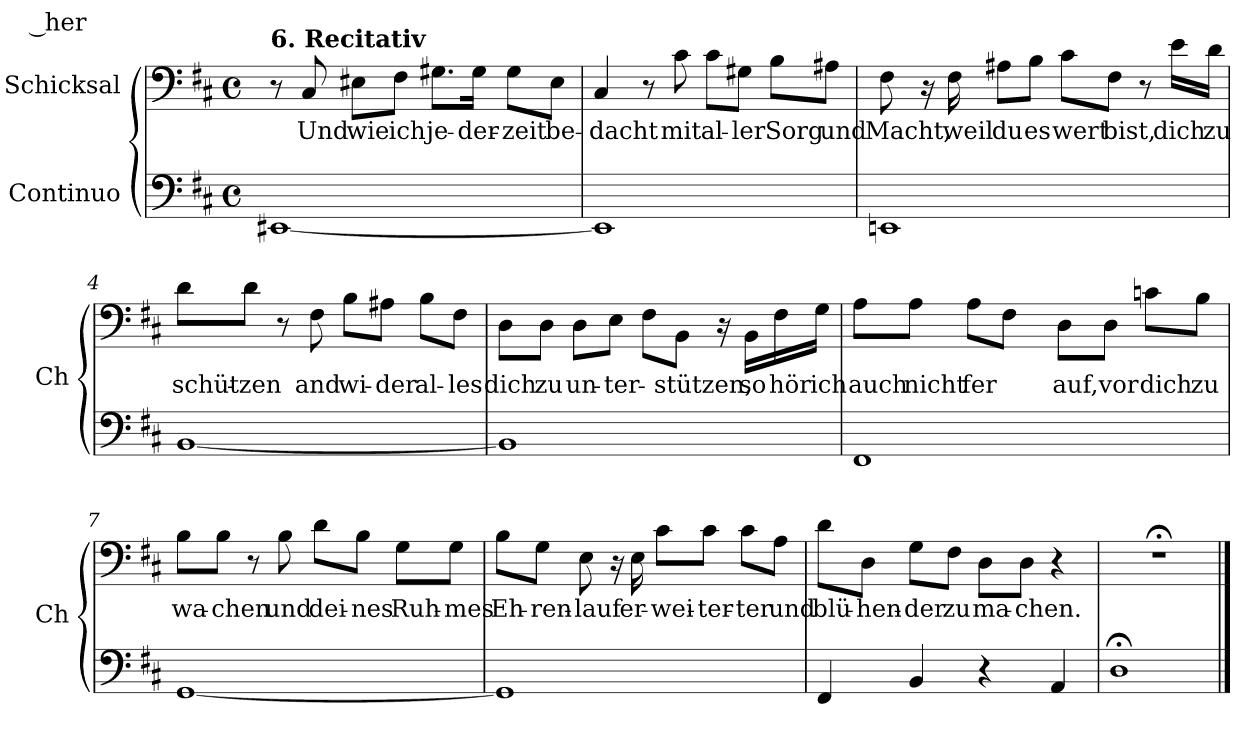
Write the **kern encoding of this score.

**kern	**kern	**text
*part2	*part1	*part1
*staff2	*staff1	*staff1
*I"Continuo	*I"Schicksal	*
*	*I'Ch	*
*clefF4	*clefF4	*
*k[f#c#]	*k[f#c#]	*
*M4/4	*M4/4	*
*met(c)	*met(c)	*
=1	=1	=1
!	!LO:TX:a:B:t=6. Recitativ	!
[1EE#X	8r	.
!	!	!LO:LY:b
.	8C#/	Und
!	!	!LO:LY:b
.	8E#X\L	wie
!	!	!LO:LY:b
.	8F#\J	ich
!	!	!LO:LY:b
.	8.G#X\L	je-
!	!	!LO:LY:b
.	16G#\Jk	-der-
!	!	!LO:LY:b
.	8G#\L	-zeit
!	!	!LO:LY:b
.	8E#\J	be-
=2	=2	=2
!	!	!LO:LY:b
1EE#]	4C#/	-dacht
.	8r	.
!	!	!LO:LY:b
.	8c#\	mit
!	!	!LO:LY:b
.	8c#\L	al-
!	!	!LO:LY:b
.	8G#X\J	-ler
!	!	!LO:LY:b
.	8B\L	Sorg
!	!	!LO:LY:b
.	8A#X\J	und
!!LO:LB:g=z
=3	=3	=3
!	!	!LO:LY:b
1EEn	8F#\	Macht,
.	16r	.
!	!	!LO:LY:b
.	16F#\	weil
!	!	!LO:LY:b
.	8A#X\L	du
!	!	!LO:LY:b
.	8B\J	es
!	!	!LO:LY:b
.	8c#\L	wert
!	!	!LO:LY:b
.	8F#\J	bist,
.	8r	.
!	!	!LO:LY:b
.	16e\LL	dich
!	!	!LO:LY:b
.	16d\JJ	zu
=4	=4	=4
!	!	!LO:LY:b
[1BB	8d\L	schüt-
!	!	!LO:LY:b
.	8d\J	-zen
.	8r	.
!	!	!LO:LY:b
.	8F#\	and
!	!	!LO:LY:b
.	8B\L	wi-
!	!	!LO:LY:b
.	8A#X\J	-der
!	!	!LO:LY:b
.	8B\L	al-
!	!	!LO:LY:b
.	8F#\J	-les
=5	=5	=5
!	!	!LO:LY:b
1BB]	8D\L	dich
!	!	!LO:LY:b
.	8D\J	zu
!	!	!LO:LY:b
.	8D\L	un-
!	!	!LO:LY:b
.	8E\J	-ter-
.	8F#\L	.
!	!	!LO:LY:b
.	8BB\J	stützen,
.	16r	.
!	!	!LO:LY:b
.	16BB\LL	so
!	!	!LO:LY:b
.	16F#\	hör
!	!	!LO:LY:b
.	16G\JJ	ich
!!LO:LB:g=z
=6	=6	=6
!	!	!LO:LY:b
1FF#	8A\L	auch
!	!	!LO:LY:b
.	8A\J	nicht
!	!	!LO:LY:b
.	8A\L	fer
!	!	!LO:LY:b
.	8F#\J	_her
!	!	!LO:LY:b
.	8D\L	auf,
!	!	!LO:LY:b
.	8D\J	vor
!	!	!LO:LY:b
.	8cn\L	dich
!	!	!LO:LY:b
.	8B\J	zu
=7	=7	=7
!	!	!LO:LY:b
[1GG	8B\L	wa-
!	!	!LO:LY:b
.	8B\J	-chen
.	8r	.
!	!	!LO:LY:b
.	8B\	und
!	!	!LO:LY:b
.	8d\L	dei-
!	!	!LO:LY:b
.	8B\J	-nes
!	!	!LO:LY:b
.	8G\L	Ruh-
!	!	!LO:LY:b
.	8G\J	-mes
!!LO:LB:g=z
=8	=8	=8
!	!	!LO:LY:b
1GG]	8B\L	Eh-
!	!	!LO:LY:b
.	8G\J	-ren-
!	!	!LO:LY:b
.	8E\	-lauf
.	16r	.
!	!	!LO:LY:b
.	16E\	er-
!	!	!LO:LY:b
.	8c#\L	-wei-
!	!	!LO:LY:b
.	8c#\J	-ter-
!	!	!LO:LY:b
.	8c#\L	-ter
!	!	!LO:LY:b
.	8A\J	und
=9	=9	=9
!	!	!LO:LY:b
4FF#/	8d\L	blü-
!	!	!LO:LY:b
.	8D\J	-hen-
!	!	!LO:LY:b
4BB/	8G\L	-der
!	!	!LO:LY:b
.	8F#\J	zu
!	!	!LO:LY:b
4r	8D\L	ma-
!	!	!LO:LY:b
.	8D\J	-chen.
4AA/	4r	.
=10	=10	=10
1D;<	1r;<	.
==	==	==
*-	*-	*-
